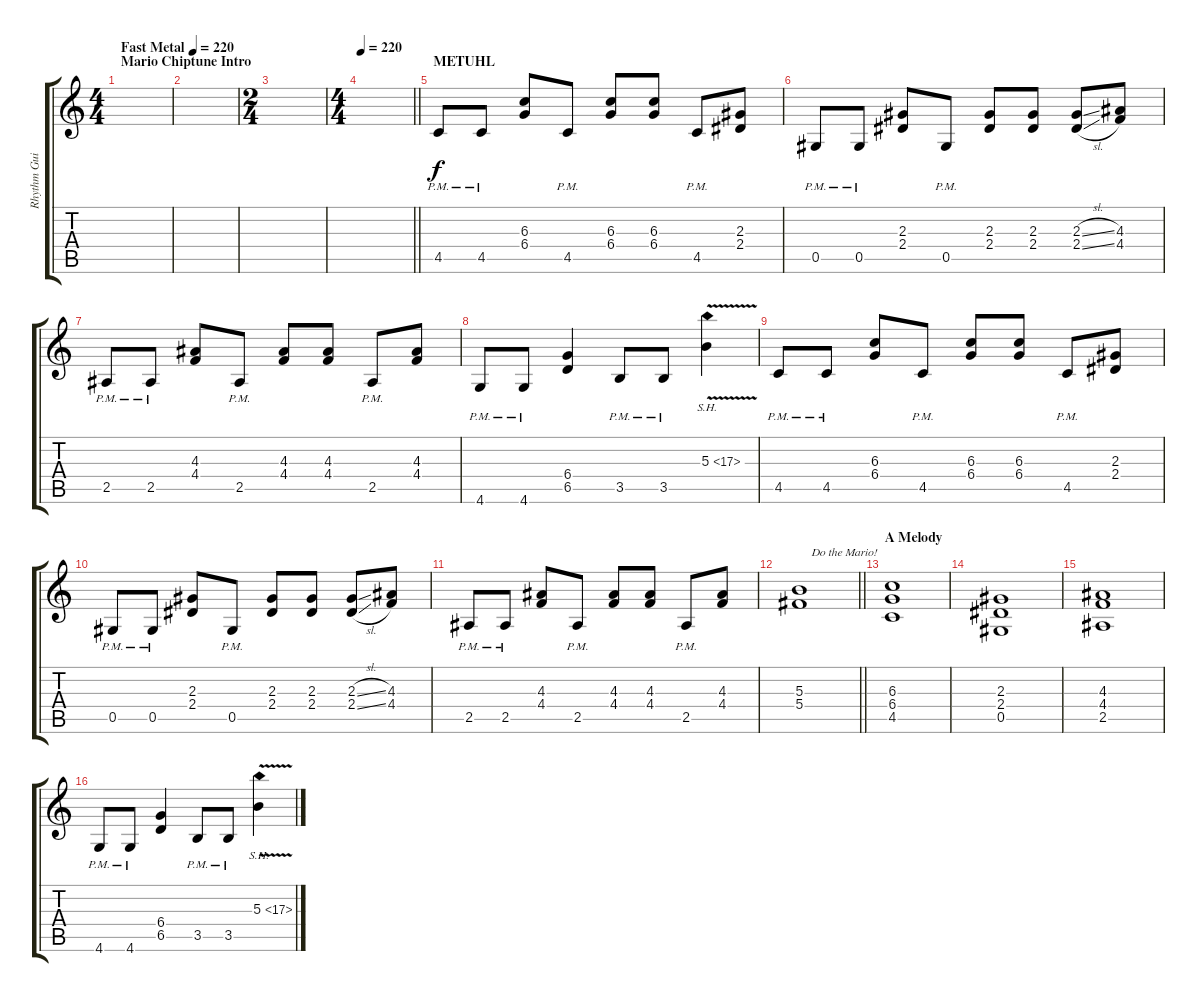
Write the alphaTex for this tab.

\track ("Rhythm Guitar 2" "Rhythm Gui") {instrument overdrivenguitar}
\staff {score tabs}
\tuning (Eb4 Bb3 Gb3 Db3 Ab2 Eb2) {hide}
\ts (4 4)
\section ("" "Mario Chiptune Intro")
\tempo (220 "Fast Metal")
\tempo 132
\tempo (220 "Fast Metal")
\clef g2
\ks c
|
|
\ts (2 4)
|
\ts (4 4)
\tempo 220
\barLineRight lightlight
|
\section ("" "METUHL")
4.5{pm}.8 4.5{pm}.8 (6.3 6.4).8 4.5{pm}.8 (6.3 6.4).8 (6.3 6.4).8 4.5{pm}.8 (2.3 2.4).8 |
0.5{pm}.8 0.5{pm}.8 (2.3 2.4).8 0.5{pm}.8 (2.3 2.4).8 (2.3 2.4).8 (2.3{sl} 2.4{sl}).8 (4.3 4.4).8 |
2.5{pm}.8 2.5{pm}.8 (4.3 4.4).8 2.5{pm}.8 (4.3 4.4).8 (4.3 4.4).8 2.5{pm}.8 (4.3 4.4).8 |
4.6{pm}.8 4.6{pm}.8 (6.4 6.5).4 3.5{pm}.8 3.5{pm}.8 5.3{sh 12 v}.4 |
4.5{pm}.8 4.5{pm}.8 (6.3 6.4).8 4.5{pm}.8 (6.3 6.4).8 (6.3 6.4).8 4.5{pm}.8 (2.3 2.4).8 |
0.5{pm}.8 0.5{pm}.8 (2.3 2.4).8 0.5{pm}.8 (2.3 2.4).8 (2.3 2.4).8 (2.3{sl} 2.4{sl}).8 (4.3 4.4).8 |
2.5{pm}.8 2.5{pm}.8 (4.3 4.4).8 2.5{pm}.8 (4.3 4.4).8 (4.3 4.4).8 2.5{pm}.8 (4.3 4.4).8 |
\barLineRight lightlight
(5.3 5.4).1{txt "    Do the Mario!"} |
\section ("" "A Melody")
(6.3 6.4 4.5).1 |
(2.3 2.4 0.5).1 |
(4.3 4.4 2.5).1 |
4.6{pm}.8 4.6{pm}.8 (6.4 6.5).4 3.5{pm}.8 3.5{pm}.8 5.3{sh 12 v}.4
